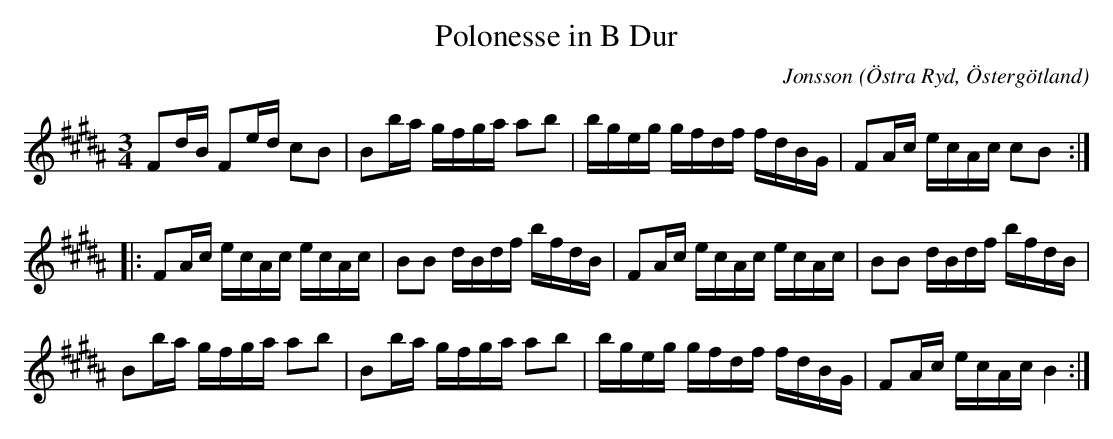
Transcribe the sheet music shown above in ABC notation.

X:1
T:Polonesse in B Dur
O:Östra Ryd, Östergötland
C: Jonsson
M:3/4
L:1/16
K:B (Bb)
F2dB F2ed c2B2 | B2ba gfga a2b2 | bgeg gfdf fdBG | F2Ac ecAc c2B2 ::
F2Ac ecAc ecAc |B2B2 dBdf bfdB | F2Ac ecAc ecAc |B2B2 dBdf bfdB |
B2ba gfga a2b2 | B2ba gfga a2b2  | bgeg gfdf fdBG | F2Ac ecAc B4 :|
